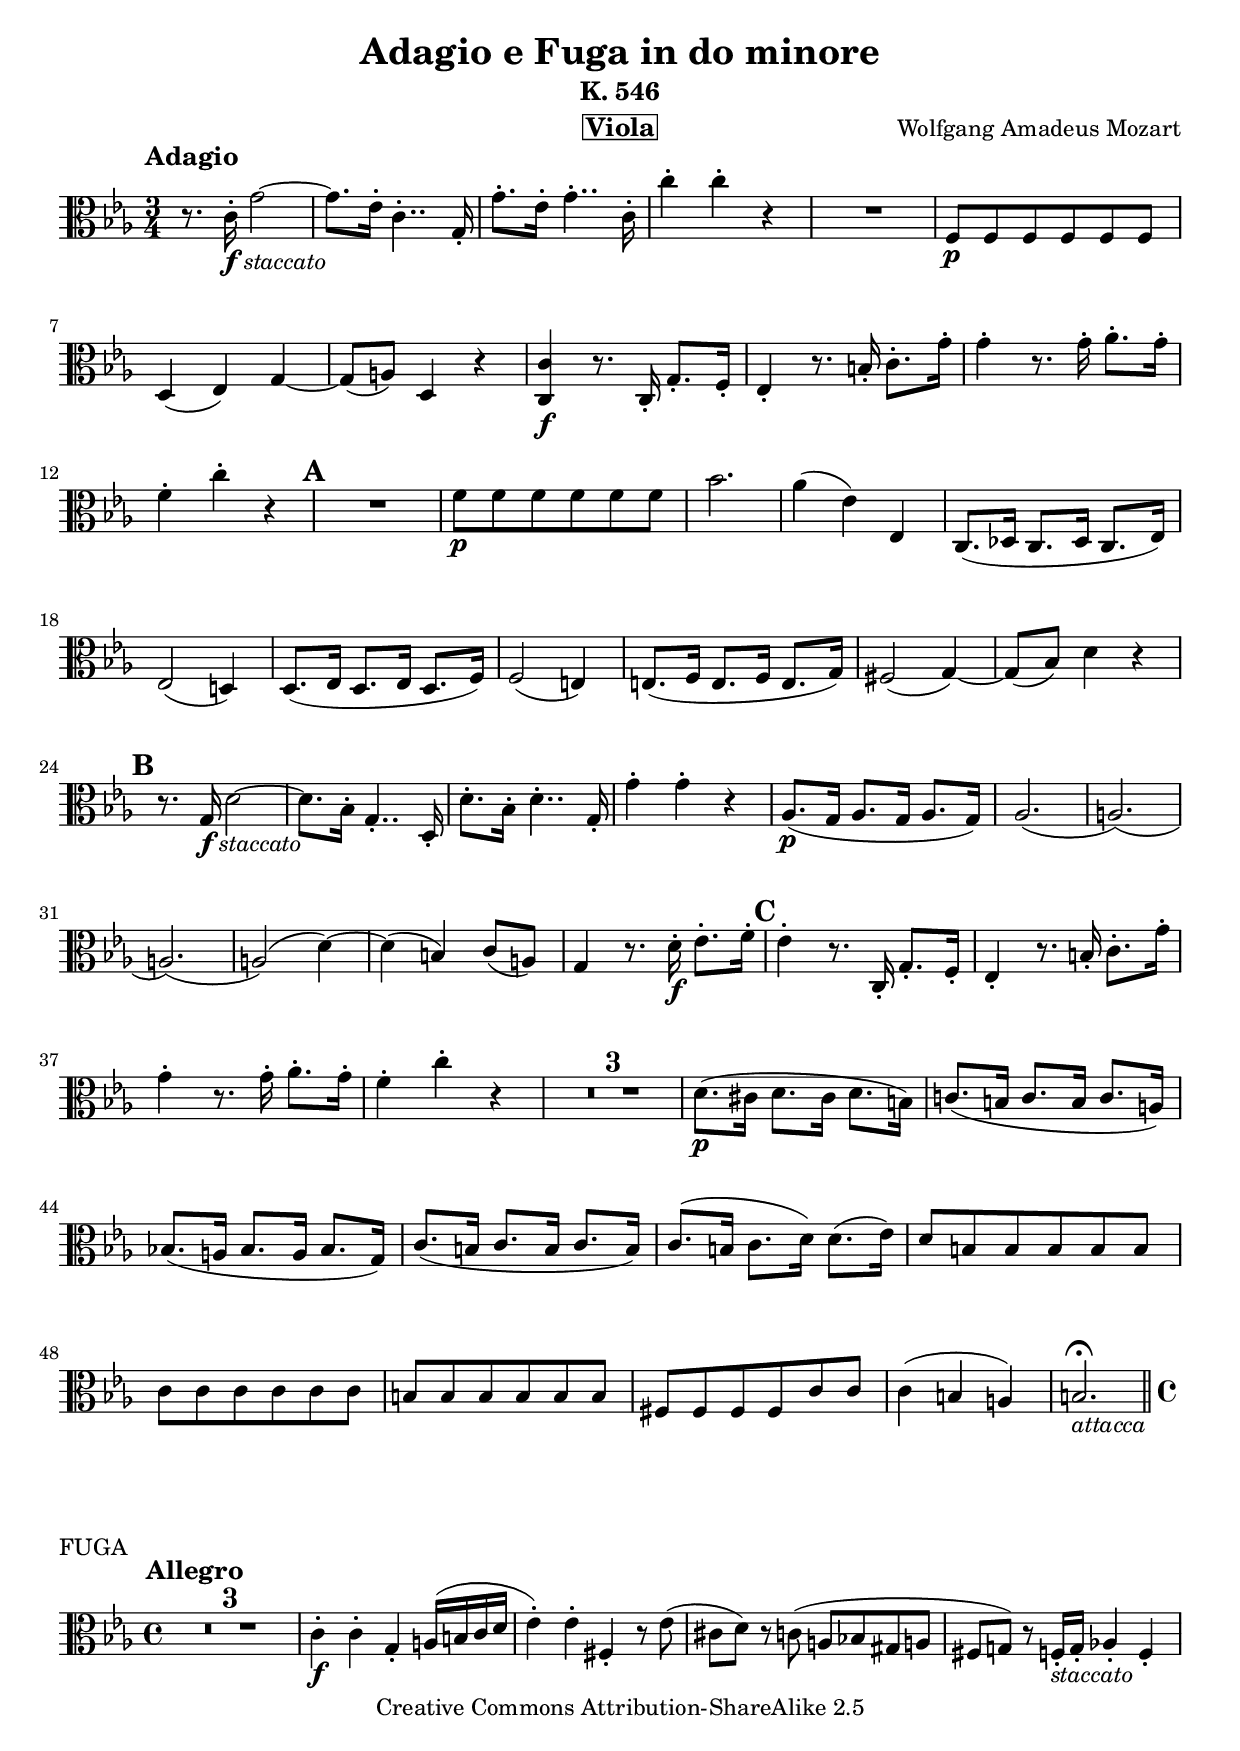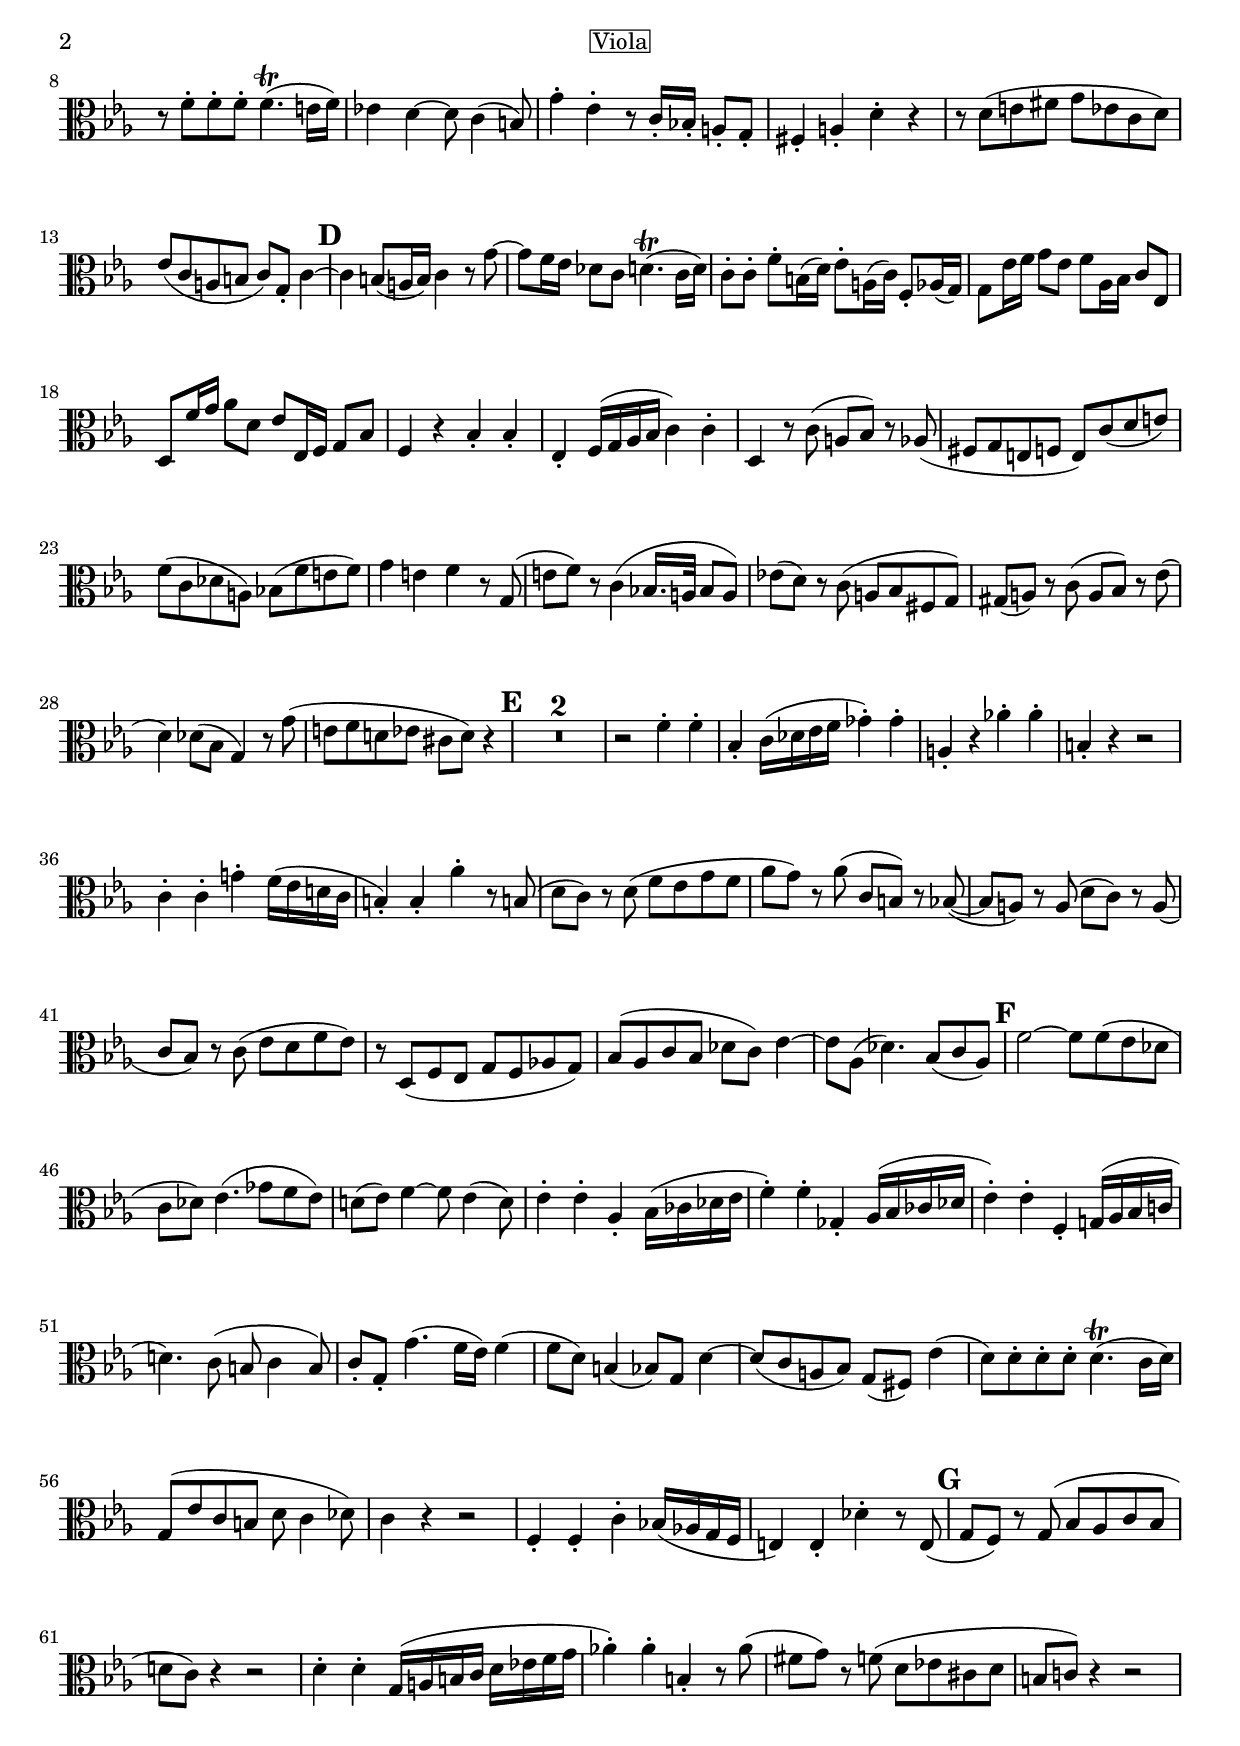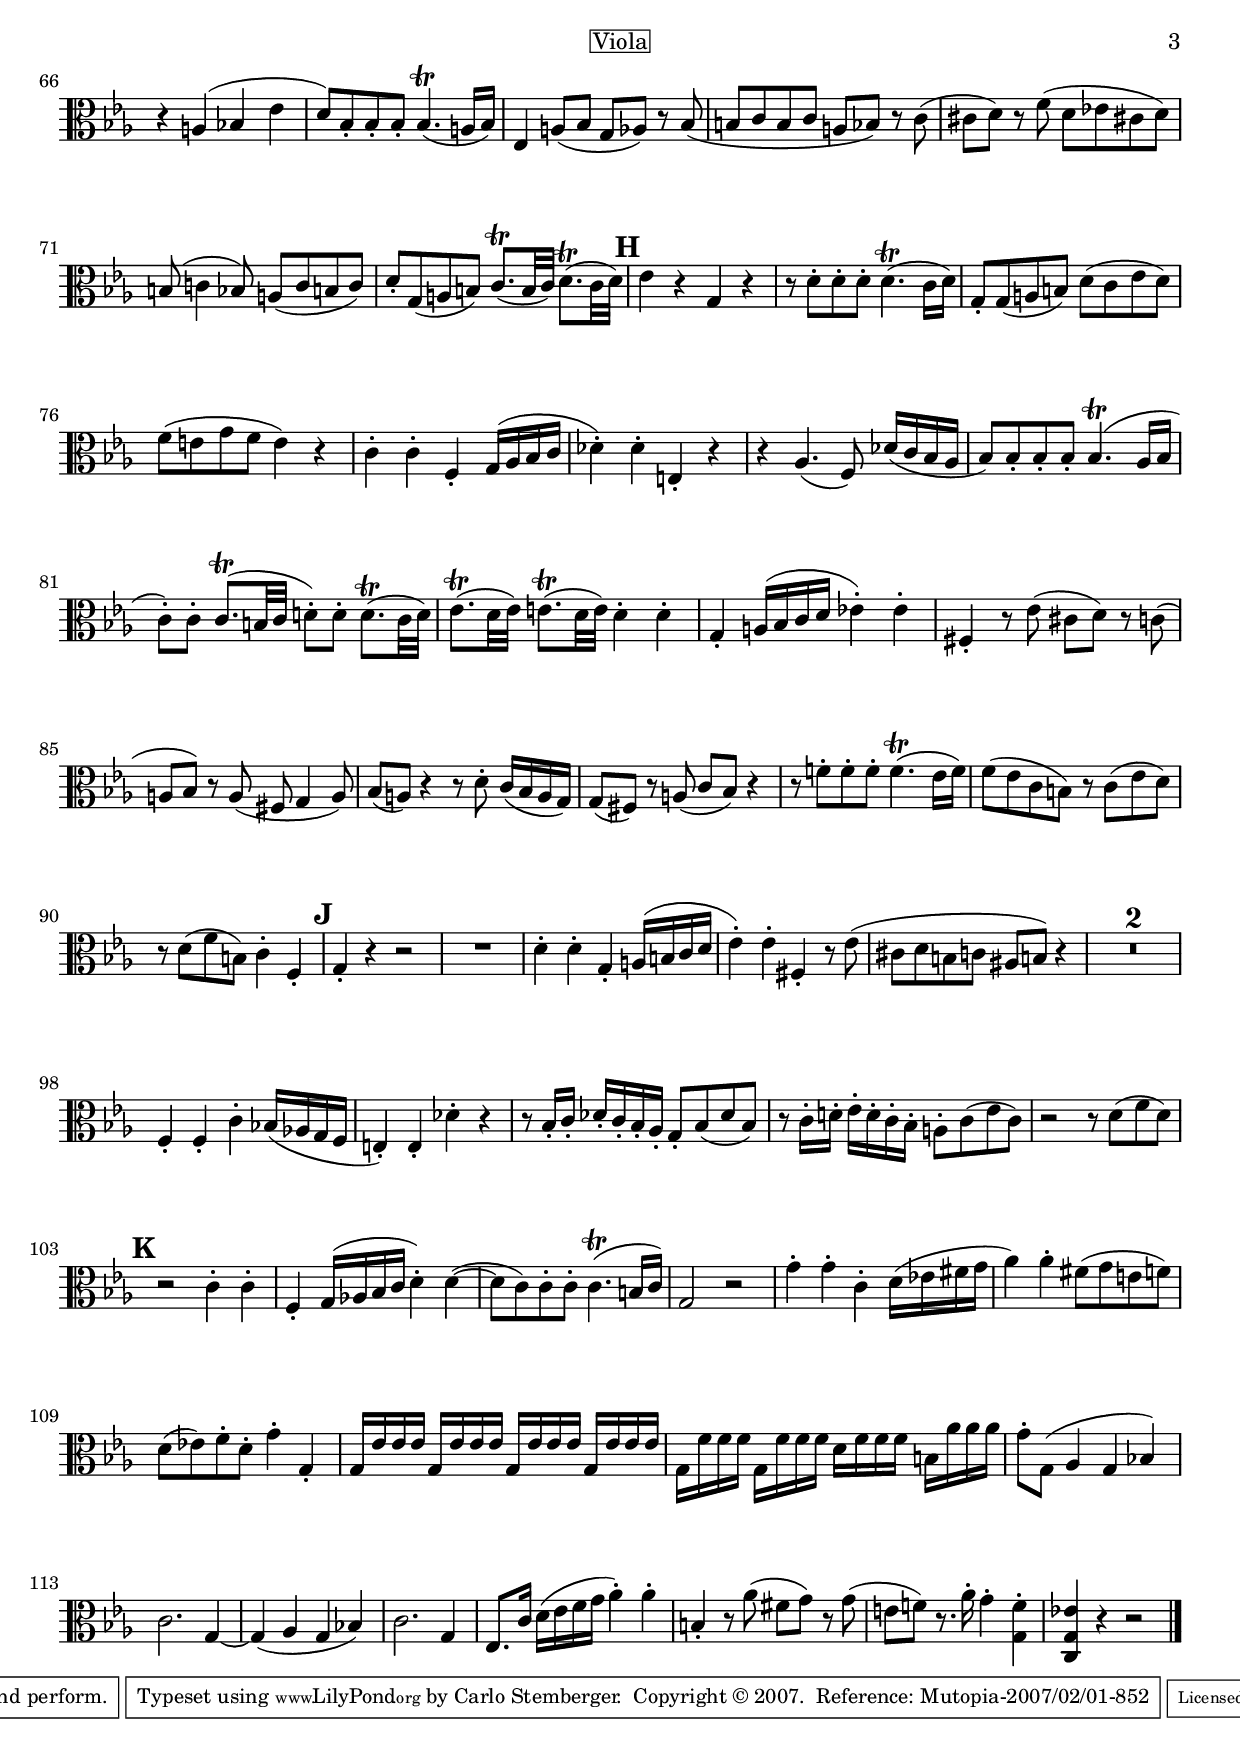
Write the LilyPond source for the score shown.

\version "2.10.14"

\paper {
	between-system-padding = #1
	ragged-bottom=##f
	ragged-last-bottom=##f
}

\version "2.10.14"

\include "defs.ly"

violaPmo = \context Voice = vla {
	\relative c' {
		\set Staff.midiInstrument = "cello"
		\set Score.skipBars = ##t
		\clef alto
		\key c \minor
		\time 3/4
		r8. c16-._\fStacc g'2 ~
		g8. es16-. c4..-. g16-.
		g'8.-. es16-. g4..-. c,16-.
		c'4-. c-. r
		R2.
		f,,8\p f f f f f
		d4( es) g ~
		g8( a) d,4 r
		<c c'>\f r8. c16-. g'8.-. f16-.
		es4-. r8. b'16-. c8.-. g'16-.%		10
		g4-. r8. g16-. as8.-. g16-.
		f4-. c'-. r
		R2.
		f,8\p f f f f f
		bes2.
		as4( es) es,
		c8.( des16 c8. des16 c8. es16)
		es2( d!4)
		d8.( es16 d8. es16 d8. f16)
		f2( e4)%		20
		e8.( f16 e8. f16 e8. g16)
		fis2( g4) ~
		g8( bes) d4 r
		r8. g,16_\fStacc d'2 ~
		d8. bes16-. g4..-. d16-.
		d'8.-. bes16-. d4..-. g,16-.
		g'4-. g-. r
		as,8.(\p g16 as8. g16 as8. g16)
		as2.(
		a)(%		30
		a)(
		a2)( d4) ~
		d( b) c8( a)
		g4 r8. d'16-.\f es8.-. f16-.
		es4-. r8. c,16-. g'8.-. f16-.
		es4-. r8. b'16-. c8.-. g'16-.
		g4-. r8. g16-. as8.-. g16-.
		f4-. c'-. r
		R2.*3%		39
		d,8.(\p cis16 d8. cis16 d8. b16)%		42
		c!8.( b16 c8. b16 c8. a16)
		bes!8.( a16 bes8. a16 bes8. g16)
		c8.( b16 c8. b16 c8. b16)
		c8.( b16 c8. d16) d8.( es16)
		d8 b b b b b
		c c c c c c
		b b b b b b
		fis fis fis fis c' c
		c4( b a)
		b2._\attacca\fermata
		\bar "||"
		\time 4/4
	}
}

\version "2.10.14"

\include "defs.ly"

violaSndo = \context Voice = vla {
	\relative c' {
		\set Staff.midiInstrument = "cello"
		\set Score.skipBars = ##t
		\set Staff.extraNatural = ##f
		\clef alto
		\key c \minor
		\time 4/4
		R1*3
		c4-.\f c-. g-. a16( b c d
		es4-.) es-. fis,-. r8 es'(
		cis d) r c( a bes! gis a!
		fis g!) r f16-._\stacc g-. as!4-. f-.
		r8 f'-. f-. f-. f4.(\trill e16 f)
		es!4 d ~ d8 c4( b8)
		g'4-. es-. r8 c16-. bes!-. a8-. g-.%		10
		fis4-. a-. d-. r
		r8 d( e fis g es c d)
		es( c a b c) g-. c4 ~
		c b8( a16 b) c4 r8 g' ~
		g f16 es des8 c d4.(\trill c16 d)
		c8-. c-. f-. b,16( d) es8-. a,16( c) f,8-. as16( g)
		g8 es'16 f g8 es f as,16 bes c8 es,
		d f'16 g as8 d, es es,16 f g8 bes
		f4 r bes-. bes-.
		es,-. f16( g as bes c4) c4-.%		20
		d, r8 c'( a bes) r as(
		fis g e f e) c'( d e)
		f( c des a) bes!( f' e f)
		g4 e f r8 g,(
		e' f) r c4( bes!16. a32 bes8 a)
		es'!( d) r c( a bes fis g)
		gis( a) r c( a bes) r es(
		d4) des8( bes g4) r8 g'(
		e f d! es cis d) r4
		R1*2%		30
		r2 f4-. f-.%		32
		bes,-. c16( des es f ges4-.) ges-.
		a,-. r as'!-. as-.
		b,-. r r2
		c4-. c-. g'!-. f16( es d! c
		b4-.) b-. as'-. r8 b,!(
		d c) r d( f es g f
		as g) r as( c, b) r bes( ~
		bes a) r a( d c) r a(%		40
		c bes) r c( es d f es)
		r d,( f es g f as! g)
		bes( as c bes des c) es4 ~
		es8 as,( des4.) bes8( c as)
		f'2 ~ f8 f( es des
		c des) es4.( ges8 f es)
		d!( es) f4 ~ f8 es4( d8)
		es4-. es-. as,-. bes16( ces des es
		f4-.) f-. ges,-. as16( bes ces des
		es4-.) es-. f,-. g!16( as bes c!%		50
		d!4.) c8( b c4 b8)
		c-. g-. g'4.( f16 es) f4(
		f8 d) b4( bes8) g d'4 ~
		d8( c a bes) g( fis) es'4(
		d8) d-. d-. d-. d4.(\trill c16 d)
		g,8( es' c b d c4 des8)
		c4 r r2
		f,4-. f-. c'-. bes!16( as! g f
		e4) e-. des'-. r8 e,(
		g f) r g( bes as c bes%		60
		d! c) r4 r2
		d4-. d-. g,16( a b c d es! f g
		as!4-.) as-. b,-. r8 as'(
		fis g) r f( d es! cis d
		b c!) r4 r2
		r4 a( bes! es
		d8) bes-. bes-. bes-. bes4.(\trill a16 bes)
		es,4 a8( bes g as) r bes(
		b c b c a bes) r c(
		cis d) r f( d es! cis! d)%		70
		b( c!4 bes8) a( c b c)
		d-. g,( a b) c8.(\trill b32 c) d8.(\trill c32 d)
		es4 r g, r
		r8 d'-. d-. d-. d4.(\trill c16 d)
		g,8-. g( a b) d( c es d)
		f( e g f e4) r
		c-. c-. f,-. g16( as bes c
		des4-.) des-. e,-. r
		r as4.( f8) des'16( c bes as
		bes8) bes-. bes-. bes-. bes4.(\trill as16 bes%		80
		c8-.) c-. c8.(\trill b32 c d!8-.) d-. d8.(\trill c32 d)
		es8.(\trill d32 es) e8.(\trill d32 e) d4-. d-.
		g,-. a16( bes c d es!4-.) es-.
		fis,-. r8 es'( cis d) r c(
		a bes) r a( fis g4 a8)
		bes( a) r4 r8 d-. c16( bes a g)
		g8( fis) r a( c bes) r4
		r8 f'!-. f-. f-. f4.(\trill es16 f)
		f8( es c b) r c( es d)
		r d( f b,) c4-. f,-.%		90
		g-. r r2
		R1
		d'4-. d-. g,-. a16( b c d
		es4-.) es-. fis,-. r8 es'(
		cis d b c ais b!) r4
		R1*2
		f4-. f-. c'-. bes!16( as! g f
		e4-.) e-. des'-. r
		r8 bes16-. c-. des-. c-. bes-. as-. g8-. bes( des bes)%		100
		r c16-. d!-. es-. d-. c-. bes-. a8-. c( es c)
		r2 r8 d( f d)
		r2 c4-. c-.
		f,-. g16( as! bes c d4-.) d( ~
		d8 c) c-. c-. c4.(\trill b16 c)
		g2 r
		g'4-. g-. c,-. d16( es! fis g
		as4) as-. fis8( g e f)
		d( es!) f-. d-. g4-. g,-.
		g16 es' es es g, es' es es g, es' es es g, es' es es%		110
		g, f' f f g, f' f f d f f f b, as' as as
		g8-. g,( as4 g bes!)
		c2. g4 ~
		g( as g bes!)
		c2. g4
		es8. c'16 d( es f g as4-.) as-.
		b,-. r8 as'( fis g) r g(
		e f!) r8. as16-. g4-. <g, f'>-.
		<c, g' es'!> r r2
		\bar "|."
	}
}

\version "2.10.14"

\header {
	title = "Adagio e Fuga in do minore"
	subtitle = "K. 546"
	composer = "Wolfgang Amadeus Mozart"
	
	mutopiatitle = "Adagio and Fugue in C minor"
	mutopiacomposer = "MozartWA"
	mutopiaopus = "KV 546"
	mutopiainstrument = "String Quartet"
	date = "1788/Jun/26"
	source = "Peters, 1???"
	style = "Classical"
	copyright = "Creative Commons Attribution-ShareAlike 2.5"
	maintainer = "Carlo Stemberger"
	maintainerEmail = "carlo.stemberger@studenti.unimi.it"
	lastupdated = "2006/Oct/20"
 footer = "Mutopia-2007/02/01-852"
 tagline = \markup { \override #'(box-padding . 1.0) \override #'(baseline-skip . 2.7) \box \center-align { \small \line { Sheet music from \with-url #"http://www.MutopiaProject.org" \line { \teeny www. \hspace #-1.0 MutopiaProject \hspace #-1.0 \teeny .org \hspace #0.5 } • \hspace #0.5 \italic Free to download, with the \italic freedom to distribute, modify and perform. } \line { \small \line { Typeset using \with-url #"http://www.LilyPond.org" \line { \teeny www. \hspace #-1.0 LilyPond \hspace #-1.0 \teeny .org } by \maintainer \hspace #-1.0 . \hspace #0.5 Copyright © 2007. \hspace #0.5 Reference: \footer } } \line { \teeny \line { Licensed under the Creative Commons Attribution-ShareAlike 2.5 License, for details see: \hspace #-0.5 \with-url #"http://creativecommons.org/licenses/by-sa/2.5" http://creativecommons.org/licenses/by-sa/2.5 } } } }
}

% General markings and annotations for each movement

mvmttext = {
	\once \override TextScript   #'padding = #'2.5
	\once \override TextScript   #'extra-offset = #'(-3.5 . 0)
	\once \override TextScript   #'font-size = #1
	\once \override TextScript   #'font-series = #'bold
	\override Score.MetronomeMark   #'transparent = ##t
}

mI = \context Voice {
	\time 3/4
	\mvmttext
	s4^\markup { "Adagio" }
	s2 | s2.*11 |
	\mark \default s2.*11 |%		A
	\mark \default s2.*11 |%		B
	\mark \default s2.*18 |%		C
	\bar "||"
}

mII = \context Voice {
	\time 4/4
	\mvmttext
	s1*9^\markup { "Allegro" } |
	s1*4 |
	\mark #4 s1*16 |%		D
	\mark \default s1*15 |%		E
	\mark \default s1*15 |%		F
	\mark \default s1*13 |%		G
	\mark \default s1*18 |%		H
	\mark \default s1*12 |%		J
	\mark \default s1*17 |%		K
	\bar "|."
}


#(set-global-staff-size 20)

\book {
	\header { instrument = \markup { \box "Viola" } }
	\score {
		\new Staff { << \mI \violaPmo >> }
		\layout { indent = 0\cm }
	}
	\score {
		\new Staff { << \mII \violaSndo >> }
		\header { piece = "FUGA" }
		\layout { indent = 0\cm }
	}
}
